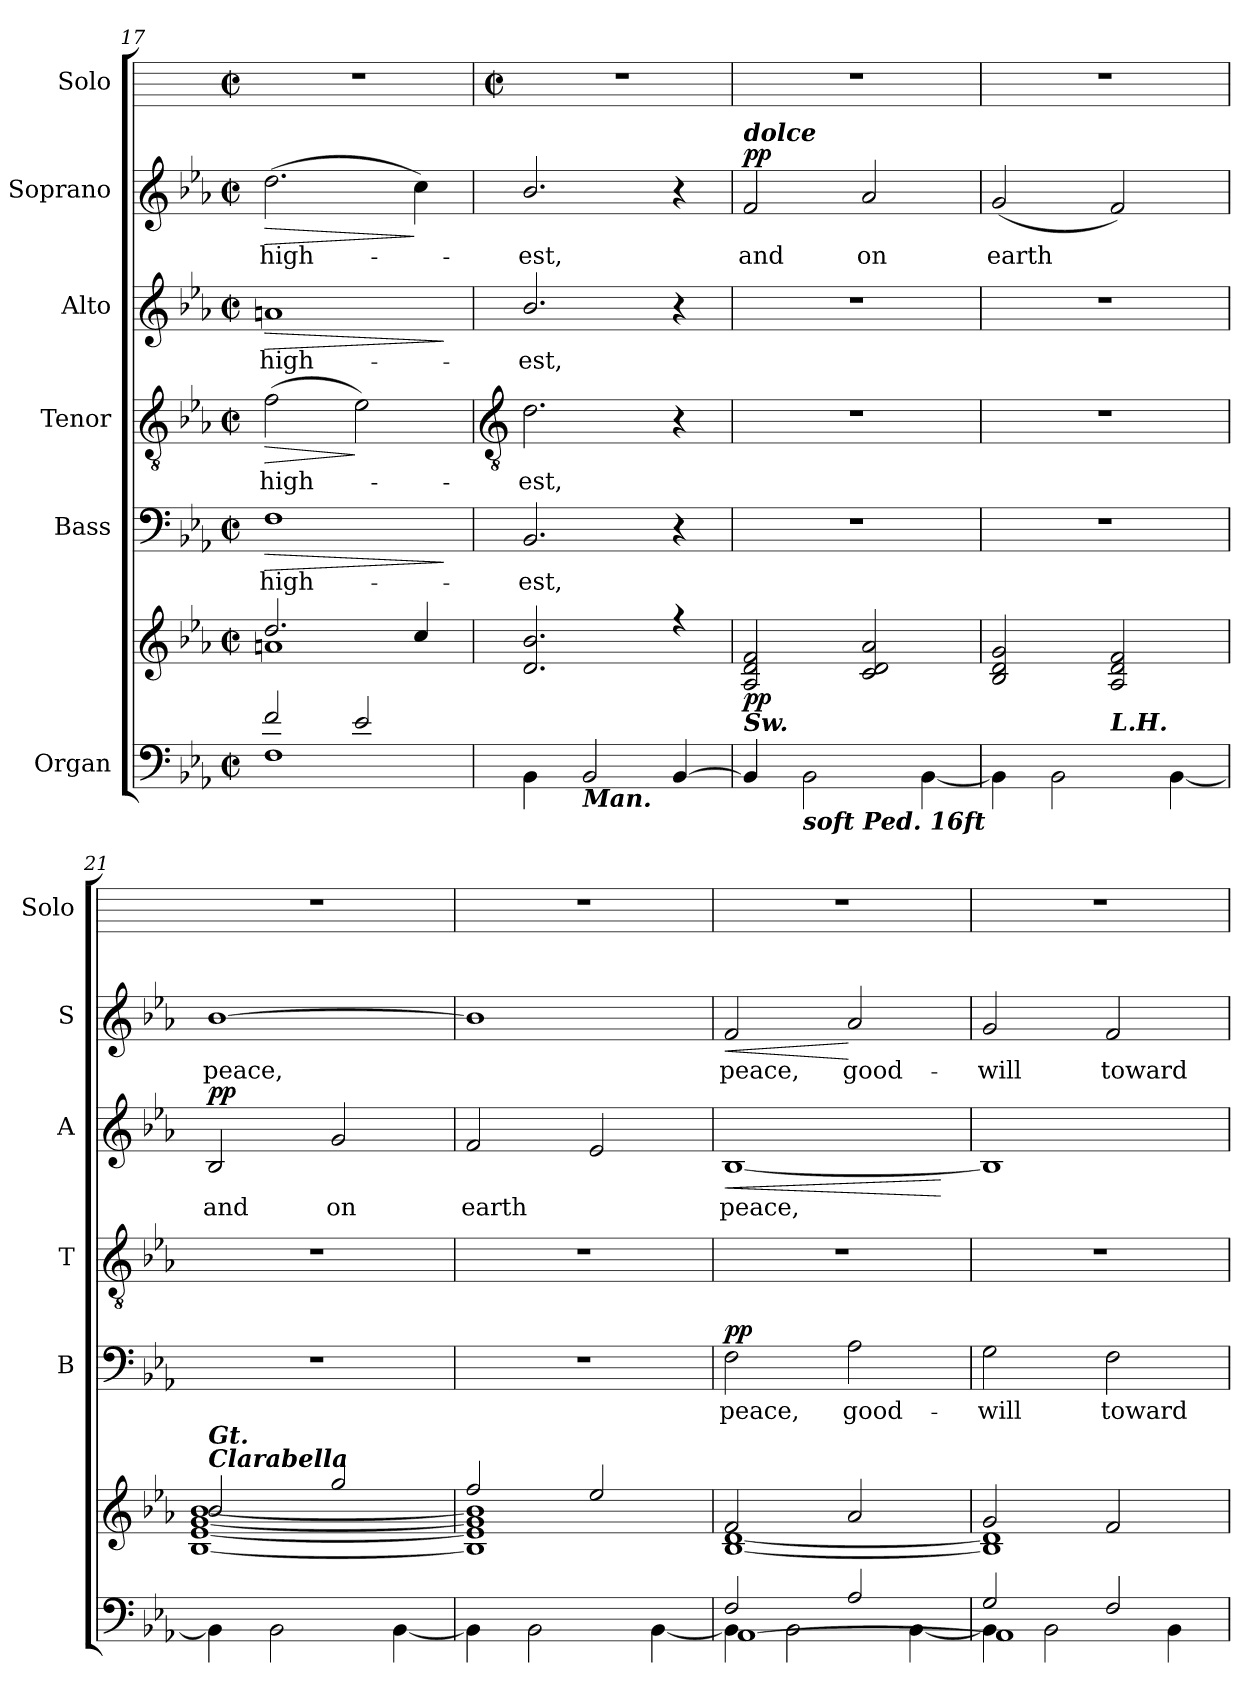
**kern	**kern	**dynam	**kern	**text	**dynam	**kern	**text	**dynam	**kern	**text	**dynam	**kern	**text	**dynam	**kern
*part6	*part6	*part6	*part5	*part5	*part5	*part4	*part4	*part4	*part3	*part3	*part3	*part2	*part2	*part2	*part1
*staff7	*staff6	*staff6/7	*staff5	*staff5	*staff5	*staff4	*staff4	*staff4	*staff3	*staff3	*staff3	*staff2	*staff2	*staff2	*staff1
*I"Organ	*	*	*I"Bass	*	*	*I"Tenor	*	*	*I"Alto	*	*	*I"Soprano	*	*	*I"Solo
*	*	*	*I'B	*	*	*I'T	*	*	*I'A	*	*	*I'S	*	*	*I'Solo
*clefF4	*clefG2	*	*clefF4	*	*	*clefGv2	*	*	*clefG2	*	*	*clefG2	*	*	*
*k[b-e-a-]	*k[b-e-a-]	*	*k[b-e-a-]	*	*	*k[b-e-a-]	*	*	*k[b-e-a-]	*	*	*k[b-e-a-]	*	*	*
*E-:	*E-:	*	*E-:	*	*	*E-:	*	*	*E-:	*	*	*E-:	*	*	*
*M2/2	*M2/2	*	*M2/2	*	*	*M2/2	*	*	*M2/2	*	*	*M2/2	*	*	*M2/2
*met(c|)	*met(c|)	*	*met(c|)	*	*	*met(c|)	*	*	*met(c|)	*	*	*met(c|)	*	*	*met(c|)
=17	=17	=17	=17	=17	=17	=17	=17	=17	=17	=17	=17	=17	=17	=17	=17
*^	*^	*	*	*	*	*	*	*	*	*	*	*	*	*	*
!	!	!	!	!	!	!LO:LY:b	!LO:HP:b	!	!LO:LY:b	!LO:HP:b	!	!LO:LY:b	!LO:HP:b	!	!LO:LY:b	!LO:HP:b	!
2f/	1F\	2.dd/	1an\	.	1F	high-	>	(>2f	high-	>	1an	high-	>	(>2.dd	high-	>	1r
2e-/	.	.	.	.	.	.	.	2e-)	.	]	.	.	.	.	.	.	.
.	.	4cc/	.	.	.	.	.	.	.	.	.	.	.	4cc)	.	]	.
*v	*v	*	*	*	*	*	*	*	*	*	*	*	*	*	*	*	*
*	*v	*v	*	*	*	*	*	*	*	*	*	*	*	*	*	*
.	.	.	.	.	]	.	.	.	.	.	]	.	.	.	.
!!LO:LB:g=z
=18	=18	=18	=18	=18	=18	=18	=18	=18	=18	=18	=18	=18	=18	=18	=18
*	*	*	*	*	*	*clefGv2	*	*	*	*	*	*	*	*	*
*	*	*	*	*	*	*	*	*	*	*	*	*	*	*	*M2/2
*	*	*	*	*	*	*	*	*	*	*	*	*	*	*	*met(c|)
*^	*^	*	*	*	*	*	*	*	*	*	*	*	*	*	*
*	*^	*	*	*	*	*	*	*	*	*	*	*	*	*	*	*	*
!	!	!	!	!	!	!	!LO:LY:b	!	!	!LO:LY:b	!	!	!LO:LY:b	!	!	!LO:LY:b	!	!
4ryy	4BB-\	1ryy	2.d 2.b-	1ryy	.	2.BB-	-est,	.	2.d	est,	.	2.b-/	-est,	.	2.b-/	est,	.	1r
!LO:TX:b:Bi:t=Man.	!	!	!	!	!	!	!	!	!	!	!	!	!	!	!	!	!	!
2BB-/	2.ryy	.	.	.	.	.	.	.	.	.	.	.	.	.	.	.	.	.
[4BB-/	.	.	4r	.	.	4r	.	.	4r	.	.	4r	.	.	4r	.	.	.
=19	=19	=19	=19	=19	=19	=19	=19	=19	=19	=19	=19	=19	=19	=19	=19	=19	=19	=19
!	!	!	!	!	!	!	!	!	!	!	!	!	!	!	!LO:TX:a:Bi:t=dolce	!	!	!
!	!	!	!LO:TX:b:Bi:t=Sw.	!	!	!	!	!	!	!	!	!	!	!	!	!	!	!
!	!	!	!	!	!LO:DY:b	!	!	!	!	!	!	!	!	!	!	!LO:LY:b	!LO:DY:b	!
4BB-/]	4ryy	1ryy	2A- 2d 2f	1ryy	pp	1r	.	.	1r	.	.	1r	.	.	2f	and	pp	1r
!LO:TX:b:Bi:t=soft Ped. 16ft	!	!	!	!	!	!	!	!	!	!	!	!	!	!	!	!	!	!
2.ryy	2BB-\	.	.	.	.	.	.	.	.	.	.	.	.	.	.	.	.	.
!	!	!	!	!	!	!	!	!	!	!	!	!	!	!	!	!LO:LY:b	!	!
.	.	.	2c 2d 2a-	.	.	.	.	.	.	.	.	.	.	.	2a-	on	.	.
.	[4BB-\	.	.	.	.	.	.	.	.	.	.	.	.	.	.	.	.	.
=20	=20	=20	=20	=20	=20	=20	=20	=20	=20	=20	=20	=20	=20	=20	=20	=20	=20	=20
!	!	!	!	!	!	!	!	!	!	!	!	!	!	!	!	!LO:LY:b	!	!
1ryy	4BB-\]	1ryy	2B- 2d 2g	1ryy	.	1r	.	.	1r	.	.	1r	.	.	(<2g	earth	.	1r
.	2BB-\	.	.	.	.	.	.	.	.	.	.	.	.	.	.	.	.	.
!	!	!	!LO:TX:b:Bi:t=L.H.	!	!	!	!	!	!	!	!	!	!	!	!	!	!	!
.	.	.	2A- 2d 2f	.	.	.	.	.	.	.	.	.	.	.	2f)	.	.	.
.	[4BB-\	.	.	.	.	.	.	.	.	.	.	.	.	.	.	.	.	.
=21	=21	=21	=21	=21	=21	=21	=21	=21	=21	=21	=21	=21	=21	=21	=21	=21	=21	=21
!	!	!	!LO:TX:a:Bi:t=Gt. \nClarabella	!	!	!	!	!	!	!	!	!	!	!	!	!	!	!
!	!	!	!	!	!	!	!	!	!	!	!	!	!LO:LY:b	!LO:DY:b	!	!LO:LY:b	!	!
1ryy	4BB-\]	1ryy	2b-/	[1B-\ [1e-\ [1g\ [1b-\	.	1r	.	.	1r	.	.	2B-	and	pp	[1b-	peace,	.	1r
.	2BB-\	.	.	.	.	.	.	.	.	.	.	.	.	.	.	.	.	.
!	!	!	!	!	!	!	!	!	!	!	!	!	!LO:LY:b	!	!	!	!	!
.	.	.	2gg/	.	.	.	.	.	.	.	.	2g	on	.	.	.	.	.
.	[4BB-\	.	.	.	.	.	.	.	.	.	.	.	.	.	.	.	.	.
=22	=22	=22	=22	=22	=22	=22	=22	=22	=22	=22	=22	=22	=22	=22	=22	=22	=22	=22
!	!	!	!	!	!	!	!	!	!	!	!	!	!LO:LY:b	!	!	!	!	!
1ryy	4BB-\]	1ryy	2ff/	1B-\] 1e-\] 1g\] 1b-\]	.	1r	.	.	1r	.	.	2f	earth	.	1b-]	.	.	1r
.	2BB-\	.	.	.	.	.	.	.	.	.	.	.	.	.	.	.	.	.
.	.	.	2ee-/	.	.	.	.	.	.	.	.	2e-	.	.	.	.	.	.
.	[4BB-\	.	.	.	.	.	.	.	.	.	.	.	.	.	.	.	.	.
=23	=23	=23	=23	=23	=23	=23	=23	=23	=23	=23	=23	=23	=23	=23	=23	=23	=23	=23
!	!	!	!	!	!	!	!LO:LY:b	!LO:DY:b	!	!	!	!	!LO:LY:b	!LO:HP:b	!	!LO:LY:b	!LO:HP:b	!
2F/	4BB-\]	[1AA-\	2f	[1B-\ [1d\	.	2F	peace,	pp	1r	.	.	[1B-	peace,	<	2f	peace,	<	1r
.	2BB-\	.	.	.	.	.	.	.	.	.	.	.	.	.	.	.	.	.
!	!	!	!	!	!	!	!LO:LY:b	!	!	!	!	!	!	!	!	!LO:LY:b	!	!
2A-/	.	.	2a-	.	.	2A-	good-	.	.	.	.	.	.	.	2a-	good-	[	.
.	[4BB-\	.	.	.	.	.	.	.	.	.	.	.	.	.	.	.	.	.
*v	*v	*v	*	*	*	*	*	*	*	*	*	*	*	*	*	*	*	*
*	*v	*v	*	*	*	*	*	*	*	*	*	*	*	*	*	*
.	.	.	.	.	.	.	.	.	.	.	[	.	.	.	.
=24	=24	=24	=24	=24	=24	=24	=24	=24	=24	=24	=24	=24	=24	=24	=24
*^	*^	*	*	*	*	*	*	*	*	*	*	*	*	*	*
*	*^	*	*	*	*	*	*	*	*	*	*	*	*	*	*	*	*
!	!	!	!	!	!	!	!LO:LY:b	!	!	!	!	!	!	!	!	!LO:LY:b	!	!
2G/	4BB-\]	1AA-\]	2g	1B-\] 1d\]	.	2G	-will	.	1r	.	.	1B-]	.	.	2g	-will	.	1r
.	2BB-\	.	.	.	.	.	.	.	.	.	.	.	.	.	.	.	.	.
!	!	!	!	!	!	!	!LO:LY:b	!	!	!	!	!	!	!	!	!LO:LY:b	!	!
2F/	.	.	2f	.	.	2F	toward	.	.	.	.	.	.	.	2f	toward	.	.
.	4BB-\	.	.	.	.	.	.	.	.	.	.	.	.	.	.	.	.	.
*v	*v	*v	*	*	*	*	*	*	*	*	*	*	*	*	*	*	*	*
*	*v	*v	*	*	*	*	*	*	*	*	*	*	*	*	*	*
=	=	=	=	=	=	=	=	=	=	=	=	=	=	=	=
*-	*-	*-	*-	*-	*-	*-	*-	*-	*-	*-	*-	*-	*-	*-	*-
